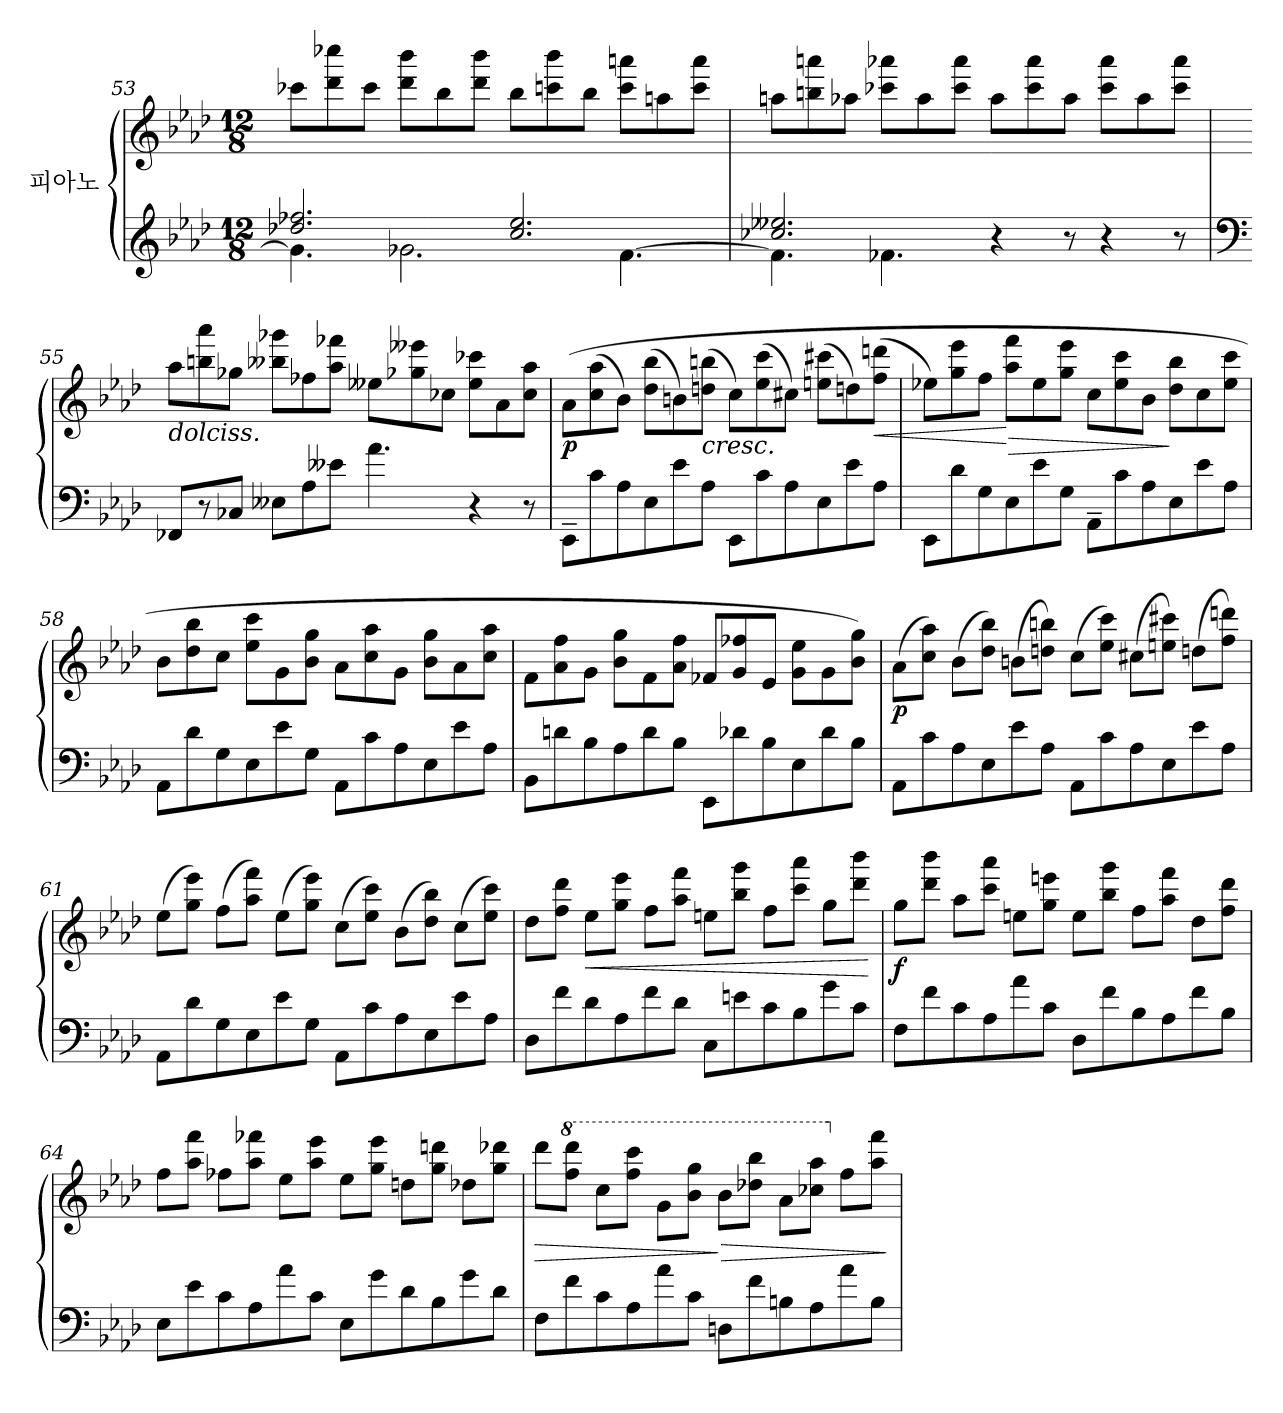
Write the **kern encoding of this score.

**kern	**kern	**dynam
*part1	*part1	*part1
*staff2	*staff1	*staff1/2
*I"피아노	*	*
*clefG2	*clefG2	*
*k[b-e-a-d-]	*k[b-e-a-d-]	*
*M12/8	*M12/8	*
=53	=53	=53
*^	*	*
4.g\]	2.dd-X/ 2.ff-X/	8ccc-X\L	.
.	.	8ddd-\ 8cccc-X\	.
.	.	8ccc-\J	.
2.g-X\	.	8ddd-\ 8bbb-\L	.
.	.	8bb-\	.
.	.	8ddd-\ 8bbb-\J	.
.	2.cc/ 2.ee-/	8bb-\L	.
.	.	8cccn\ 8bbb-\	.
.	.	8bb-\J	.
[4.f\	.	8ccc\ 8aaan\L	.
.	.	8aan\	.
.	.	8ccc\ 8aaa\J	.
!!LO:LB:g=z
=54	=54	=54	=54
4.f\]	2.cc-X/ 2.ee--X/	8aan\L	.
.	.	8bbn\ 8aaan\	.
.	.	8aa-X\J	.
4.f-X\	.	8ccc-X\ 8aaa-X\L	.
.	.	8aa-\	.
.	.	8ccc-\ 8aaa-\J	.
4r	2.ryy	8aa-\L	.
.	.	8ccc-\ 8aaa-\	.
8r	.	8aa-\J	.
4r	.	8ccc-\ 8aaa-\L	.
.	.	8aa-\	.
8r	.	8ccc-\ 8aaa-\J	.
*v	*v	*	*
=55	=55	=55
*clefF4	*	*
!	!LO:TX:b:i:t=dolciss.	!
8FF-X/L	8aa-\L	.
8r	8bbn\ 8aaa-\	.
8C-X/J	8gg-X\J	.
8E--X\L	8bb--X\ 8ggg-X\L	.
8A-\	8ff-X\	.
8e--X\J	8aa-\ 8fff-X\J	.
4.a-\	8ee--X\L	.
.	8gg-X\ 8eee--X\	.
.	8cc-X\J	.
4r	8ee--\ 8ccc-X\L	.
.	8a-\	.
8r	8cc-\ 8aa-\J	.
!!LO:LB:g=z
=56	=56	=56
!	!	!LO:DY:b
8EE-~\L	(8a-\L	p
8c\	(8cc\ 8aa-\	.
8A-\	8b-\J)	.
8E-\	(8dd-\ 8bb-\L	.
8e-\	8bn\)	.
!	!LO:TX:b:i:t=cresc.	!
8A-\J	(8ddn\ 8bbn\J	.
8EE-\L	8cc\L)	.
8c\	(8ee-\ 8ccc\	.
8A-\	8cc#X\J)	.
8E-\	(8een\ 8ccc#X\L	.
8e-\	8ddn\)	.
!	!	!LO:HP:b
8A-\J	(8ff\ 8dddn\J	<
=57	=57	=57
8EE-\L	8ee-X\L)	.
8d-\	8gg\ 8eee-\	.
8G\	8ff\J	.
!	!	!LO:HP:n=1:b
8E-\	8aa-\ 8fff\L	[ >
8e-\	8ee-\	.
8G\J	8gg\ 8eee-\J	.
8AA-~\L	8cc\L	.
8c\	8ee-\ 8ccc\	.
8A-\	8b-\J	.
8E-\	8dd-\ 8bb-\L	]
8e-\	8cc\	.
8A-\J	8ee-\ 8ccc\J	.
=58	=58	=58
8AA-\L	8b-\L	.
8d-\	8dd-\ 8bb-\	.
8G\	8cc\J	.
8E-\	8ee-\ 8ccc\L	.
8e-\	8g\	.
8G\J	8b-\ 8gg\J	.
8AA-\L	8a-\L	.
8c\	8cc\ 8aa-\	.
8A-\	8g\J	.
8E-\	8b-\ 8gg\L	.
8e-\	8a-\	.
8A-\J	8cc\ 8aa-\J	.
!!LO:PB:g=z
=59	=59	=59
8BB-\L	8f\L	.
8dn\	8a-\ 8ff\	.
8B-\	8g\J	.
8A-\	8b-\ 8gg\L	.
8d\	8f\	.
8B-\J	8a-\ 8ff\J	.
8EE-\L	8f-X/L	.
8d-X\	8g/ 8ff-X/	.
8B-\	8e-/J	.
8E-\	8g\ 8ee-\L	.
8d-\	8g\	.
8B-\J	8b-\ 8gg\J)	.
=60	=60	=60
!	!	!LO:DY:b
8AA-\L	(8a-\L	p
8c\	8cc\ 8aa-\J)	.
8A-\	(8b-\L	.
8E-\	8dd-\ 8bb-\J)	.
8e-\	(8bn\L	.
8A-\J	8ddn\ 8bbn\J)	.
8AA-\L	(8cc\L	.
8c\	8ee-\ 8ccc\J)	.
8A-\	(8cc#X\L	.
8E-\	8een\ 8ccc#X\J)	.
8e-\	(8ddn\L	.
8A-\J	8ff\ 8dddn\J)	.
!!LO:LB:g=z
=61	=61	=61
8AA-\L	(8ee-\L	.
8d-\	8gg\ 8eee-\J)	.
8G\	(8ff\L	.
8E-\	8aa-\ 8fff\J)	.
8e-\	(8ee-\L	.
8G\J	8gg\ 8eee-\J)	.
8AA-\L	(8cc\L	.
8c\	8ee-\ 8ccc\J)	.
8A-\	(8b-\L	.
8E-\	8dd-\ 8bb-\J)	.
8e-\	(8cc\L	.
8A-\J	8ee-\ 8ccc\J)	.
=62	=62	=62
8D-\L	8dd-\L	.
8f\	8ff\ 8ddd-\J	.
!	!	!LO:HP:b
8d-\	8ee-\L	<
8A-\	8gg\ 8eee-\J	.
8f\	8ff\L	.
8d-\J	8aa-\ 8fff\J	.
8C\L	8een\L	.
8en\	8bb-\ 8ggg\J	.
8c\	8ff\L	.
8B-\	8ccc\ 8aaa-\J	.
8g\	8gg\L	.
8c\J	8ddd-\ 8bbb-\J	.
.	.	[
!!LO:LB:g=z
=63	=63	=63
!	!	!LO:DY:b
8F\L	8gg\L	f
8f\	8ddd-\ 8bbb-\J	.
8c\	8aa-\L	.
8A-\	8ccc\ 8aaa-\J	.
8a-\	8een\L	.
8c\J	8gg\ 8eeen\J	.
8D-\L	8ee\L	.
8f\	8bb-\ 8ggg\J	.
8B-\	8ff\L	.
8A-\	8aa-\ 8fff\J	.
8f\	8dd-\L	.
8B-\J	8ff\ 8ddd-\J	.
=64	=64	=64
8E-\L	8ff\L	.
8e-\	8aa-\ 8fff\J	.
8c\	8ff-X\L	.
8A-\	8aa-\ 8fff-X\J	.
8a-\	8ee-\L	.
8c\J	8aa-\ 8eee-\J	.
8E-\L	8ee-\L	.
8g\	8gg\ 8eee-\J	.
8d-\	8ddn\L	.
8B-\	8gg\ 8dddn\J	.
8g\	8dd-X\L	.
8d-\J	8gg\ 8ddd-X\J	.
=65	=65	=65
!	!	!LO:HP:b
8F\L	8ddd-\L	>
*	*8va	*
8f\	8fff\ 8dddd-\J	.
8c\	8ccc\L	.
8A-\	8fff\ 8cccc\J	.
8a-\	8gg\L	.
8c\J	8bb-\ 8ggg\J	.
!	!	!LO:HP:n=1:b
8Dn\L	8bb-\L	] >
8f\	8ddd-X\ 8bbb-\J	.
8Bn\	8aa-\L	.
8A-\	8ccc-X\ 8aaa-\J	.
*	*X8va	*
8a-\	8ff\L	.
8B\J	8aa-\ 8fff\J	.
.	.	]
=	=	=
*-	*-	*-
